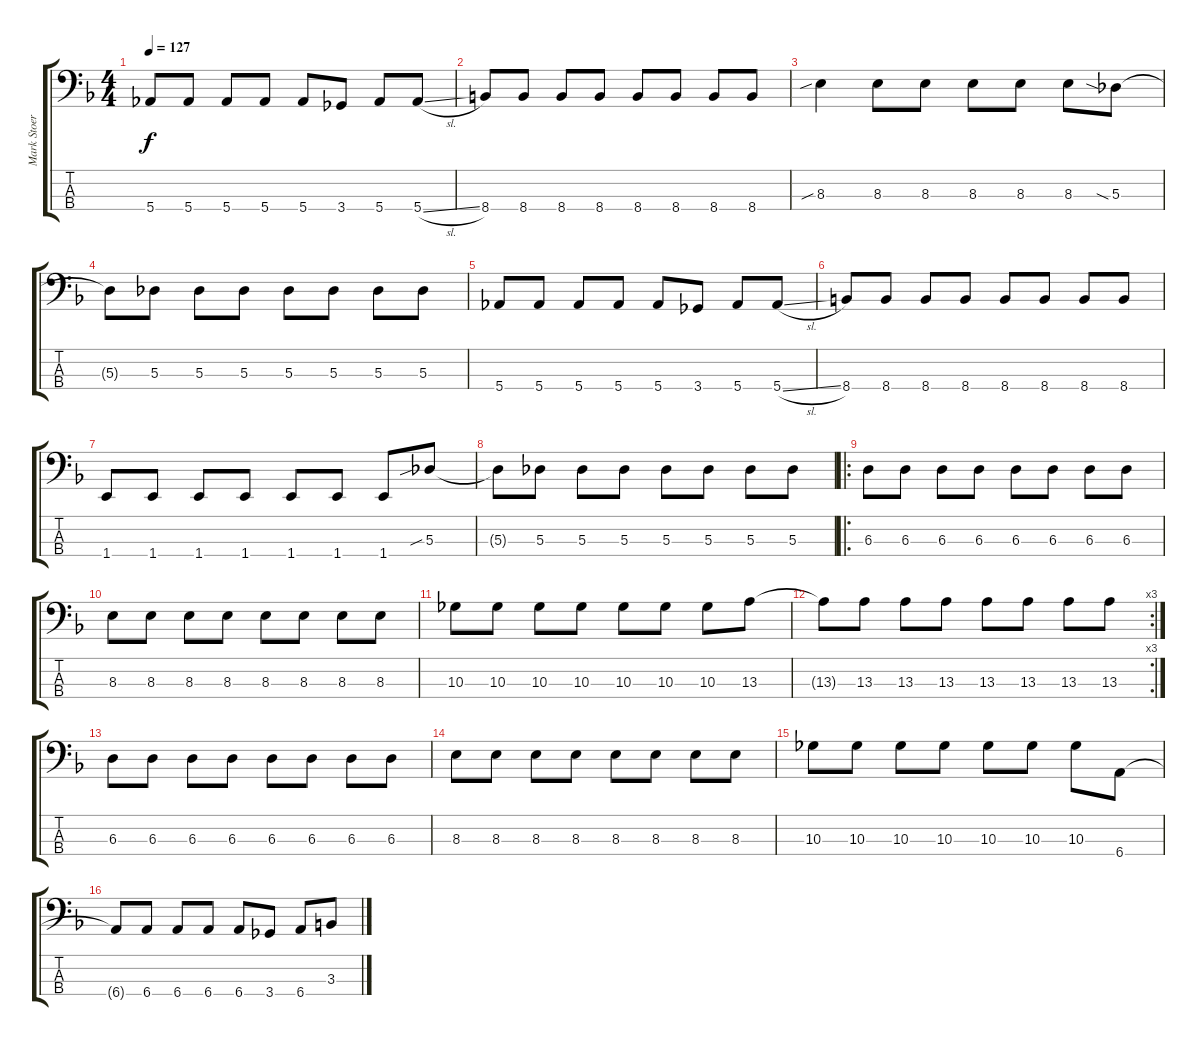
\track ("Mark Stoermer" "Mark Stoer") {instrument electricbassfinger}
\staff {score tabs}
\tuning (Gb2 Db2 Ab1 Eb1) {hide}
\ts (4 4)
\tempo 127
\clef f4
\ks f
5.4.8{dy f} 5.4.8 5.4.8 5.4.8 5.4.8 3.4.8 5.4.8 5.4{sl}.8 |
8.4.8 8.4.8 8.4.8 8.4.8 8.4.8 8.4.8 8.4.8 8.4.8 |
8.3{sib}.4 8.3.8 8.3.8 8.3.8 8.3.8 8.3.8 5.3{sia}.8 |
5.3{t}.8 5.3.8 5.3.8 5.3.8 5.3.8 5.3.8 5.3.8 5.3.8 |
5.4.8 5.4.8 5.4.8 5.4.8 5.4.8 3.4.8 5.4.8 5.4{sl}.8 |
8.4.8 8.4.8 8.4.8 8.4.8 8.4.8 8.4.8 8.4.8 8.4.8 |
1.4.8 1.4.8 1.4.8 1.4.8 1.4.8 1.4.8 1.4.8 5.3{sib}.8 |
5.3{t}.8 5.3.8 5.3.8 5.3.8 5.3.8 5.3.8 5.3.8 5.3.8 |
\ro
6.3.8 6.3.8 6.3.8 6.3.8 6.3.8 6.3.8 6.3.8 6.3.8 |
8.3.8 8.3.8 8.3.8 8.3.8 8.3.8 8.3.8 8.3.8 8.3.8 |
10.3.8 10.3.8 10.3.8 10.3.8 10.3.8 10.3.8 10.3.8 13.3.8 |
\rc 3
13.3{t}.8 13.3.8 13.3.8 13.3.8 13.3.8 13.3.8 13.3.8 13.3.8 |
6.3.8 6.3.8 6.3.8 6.3.8 6.3.8 6.3.8 6.3.8 6.3.8 |
8.3.8 8.3.8 8.3.8 8.3.8 8.3.8 8.3.8 8.3.8 8.3.8 |
10.3.8 10.3.8 10.3.8 10.3.8 10.3.8 10.3.8 10.3.8 6.4.8 |
6.4{t}.8 6.4.8 6.4.8 6.4.8 6.4.8 3.4.8 6.4.8 3.3.8
